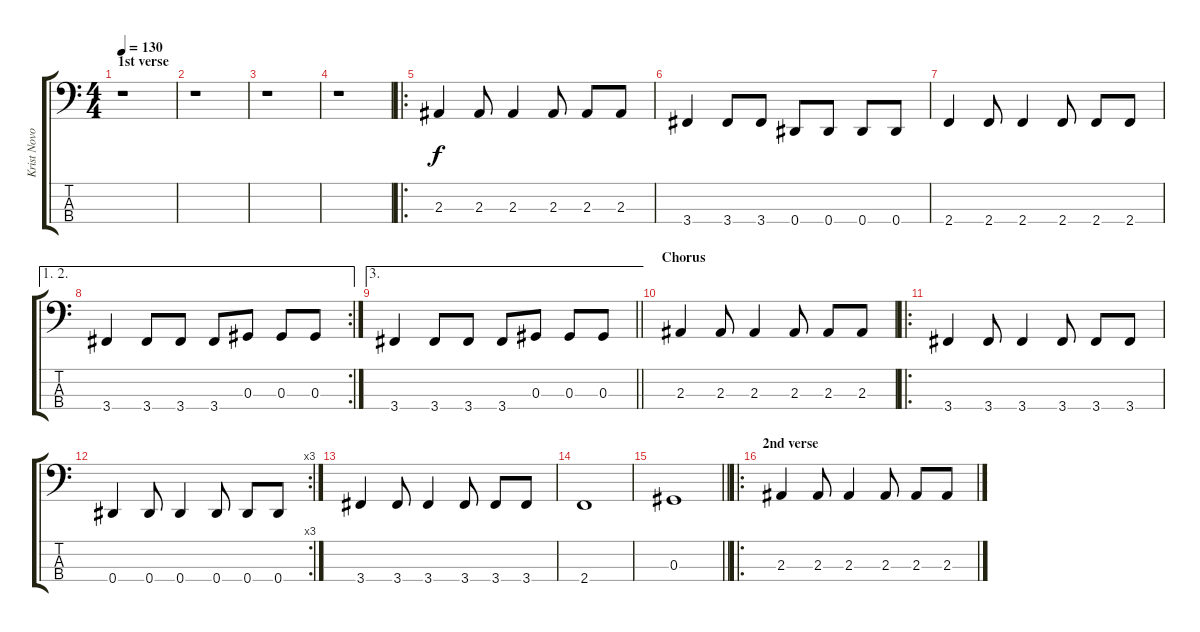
\track ("Krist Novoselic" "Krist Novo") {instrument electricbasspick}
\staff {score tabs}
\tuning (Gb2 Db2 Ab1 Eb1) {hide}
\ts (4 4)
\section ("" "1st verse")
\tempo 130
\clef f4
\ks c
r.1{dy f instrument electricbasspick} |
r.1 |
r.1 |
r.1 |
\ro
2.3.4 2.3.8 2.3.4 2.3.8 2.3.8 2.3.8 |
3.4.4 3.4.8 3.4.8 0.4.8 0.4.8 0.4.8 0.4.8 |
2.4.4 2.4.8 2.4.4 2.4.8 2.4.8 2.4.8 |
\ae (1 2)
\rc 2
3.4.4 3.4.8 3.4.8 3.4.8 0.3.8 0.3.8 0.3.8 |
\ae 3
\barLineRight lightlight
3.4.4 3.4.8 3.4.8 3.4.8 0.3.8 0.3.8 0.3.8 |
\section ("" "Chorus")
2.3.4 2.3.8 2.3.4 2.3.8 2.3.8 2.3.8 |
\ro
3.4.4 3.4.8 3.4.4 3.4.8 3.4.8 3.4.8 |
\rc 3
0.4.4 0.4.8 0.4.4 0.4.8 0.4.8 0.4.8 |
3.4.4 3.4.8 3.4.4 3.4.8 3.4.8 3.4.8 |
2.4.1 |
\barLineRight lightlight
0.3.1 |
\ro
\section ("" "2nd verse")
2.3.4 2.3.8 2.3.4 2.3.8 2.3.8 2.3.8
